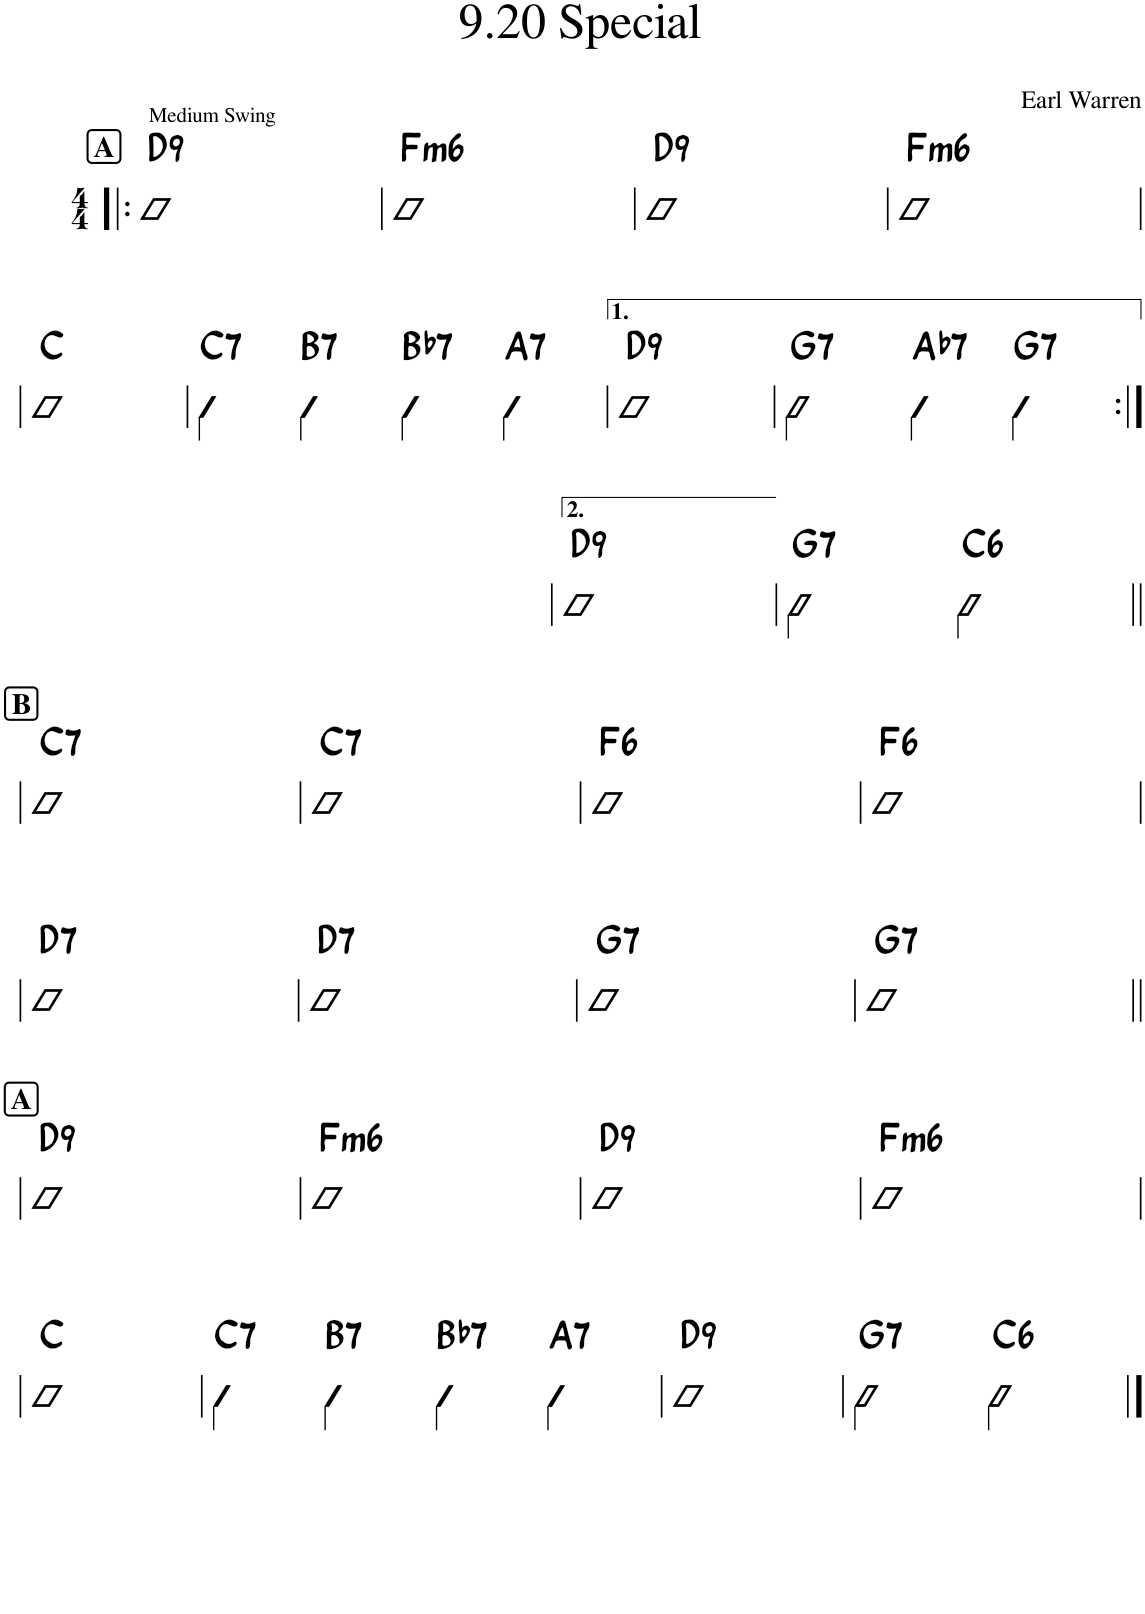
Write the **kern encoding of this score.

**kern	**harte
*part1	*part1
*staff1	*
*I"Lead Sheet	*
*stria5	*
*clefG2	*
*k[]	*
*C:	*
*M4/4	*
!!LO:REH:place=s1:a:B:cj:fs=14:t=A
=1!|:	=1!|:
!LO:TX:a:t=Medium Swing	!LO:H:kt=9
1b	D:9
=2	=2
!	!LO:H:kt=m6
1b	F:min6
=3	=3
!	!LO:H:kt=9
1b	D:9
=4	=4
!	!LO:H:kt=m6
1b	F:min6
!!LO:LB:g=z
=5	=5
1b	C:maj
=6	=6
!	!LO:H:kt=7
4bn\	C:7
!	!LO:H:kt=7
4b\	B:7
!	!LO:H:kt=7
4bn\	Bb:7
!	!LO:H:kt=7
4b\	A:7
=7	=7
!	!LO:H:kt=9
1b	D:9
=8	=8
!	!LO:H:kt=7
2b\	G:7
!	!LO:H:kt=7
4b\	Ab:7
!	!LO:H:kt=7
4b\	G:7
!!LO:LB:g=z
=9:|!	=9:|!
!	!LO:H:kt=9
1b	D:9
=10	=10
!	!LO:H:kt=7
2b\	G:7
!	!LO:H:kt=6
2b\	C:maj6
!!LO:LB:g=z
!!LO:REH:place=s1:a:B:cj:fs=14:t=B
=11||	=11||
!	!LO:H:kt=7
1bn	C:7
=12	=12
!	!LO:H:kt=7
1bn	C:7
=13	=13
!	!LO:H:kt=6
1b	F:maj6
=14	=14
!	!LO:H:kt=6
1b	F:maj6
!!LO:LB:g=z
=15	=15
!	!LO:H:kt=7
1b	D:7
=16	=16
!	!LO:H:kt=7
1b	D:7
=17	=17
!	!LO:H:kt=7
1b	G:7
=18	=18
!	!LO:H:kt=7
1b	G:7
!!LO:LB:g=z
!!LO:REH:place=s1:a:B:cj:fs=14:t=A
=19||	=19||
!	!LO:H:kt=9
1b	D:9
=20	=20
!	!LO:H:kt=m6
1b	F:min6
=21	=21
!	!LO:H:kt=9
1b	D:9
=22	=22
!	!LO:H:kt=m6
1b	F:min6
!!LO:LB:g=z
=23	=23
1b	C:maj
=24	=24
!	!LO:H:kt=7
4bn\	C:7
!	!LO:H:kt=7
4b\	B:7
!	!LO:H:kt=7
4bn\	Bb:7
!	!LO:H:kt=7
4b\	A:7
=25	=25
!	!LO:H:kt=9
1b	D:9
=26	=26
!	!LO:H:kt=7
2b\	G:7
!	!LO:H:kt=6
2b\	C:maj6
==	==
*-	*-
